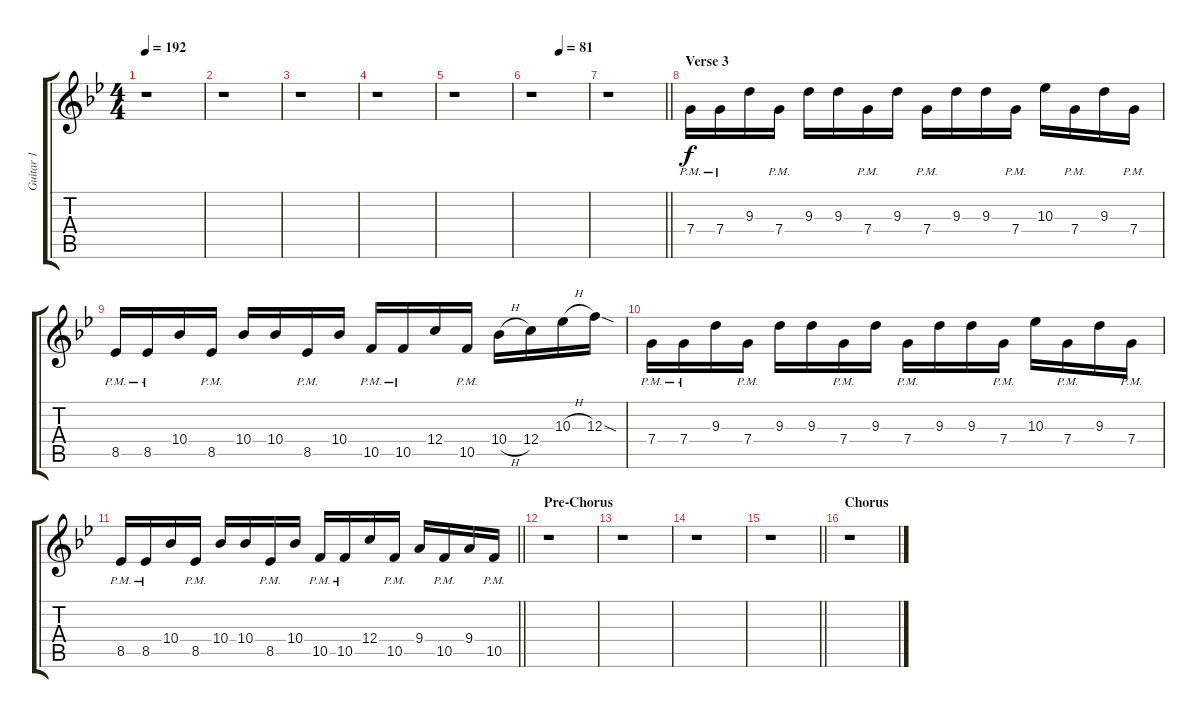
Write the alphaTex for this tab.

\track ("Guitar 1" "Guitar 1") {instrument electricguitarclean}
\staff {score tabs}
\tuning (D4 A3 F3 C3 G2 C2) {hide}
\ts (4 4)
\tempo 192
\clef g2
\ks gminor
r.1{dy f} |
r.1 |
r.1 |
r.1 |
r.1 |
\tempo (81 0.5)
r.1 |
\barLineRight lightlight
r.1 |
\section ("" "Verse 3")
7.4{pm}.16 7.4{pm}.16 9.3.16 7.4{pm}.16 9.3.16 9.3.16 7.4{pm}.16 9.3.16 7.4{pm}.16 9.3.16 9.3.16 7.4{pm}.16 10.3.16 7.4{pm}.16 9.3.16 7.4{pm}.16 |
8.5{pm}.16 8.5{pm}.16 10.4.16 8.5{pm}.16 10.4.16 10.4.16 8.5{pm}.16 10.4.16 10.5{pm}.16 10.5{pm}.16 12.4.16 10.5{pm}.16 10.4{h}.16 12.4.16 10.3{h}.16 12.3{sod}.16 |
7.4{pm}.16 7.4{pm}.16 9.3.16 7.4{pm}.16 9.3.16 9.3.16 7.4{pm}.16 9.3.16 7.4{pm}.16 9.3.16 9.3.16 7.4{pm}.16 10.3.16 7.4{pm}.16 9.3.16 7.4{pm}.16 |
\barLineRight lightlight
8.5{pm}.16 8.5{pm}.16 10.4.16 8.5{pm}.16 10.4.16 10.4.16 8.5{pm}.16 10.4.16 10.5{pm}.16 10.5{pm}.16 12.4.16 10.5{pm}.16 9.4.16 10.5{pm}.16 9.4.16 10.5{pm}.16 |
\section ("" "Pre-Chorus")
r.1 |
r.1 |
r.1 |
\barLineRight lightlight
r.1 |
\section ("" "Chorus")
r.1
